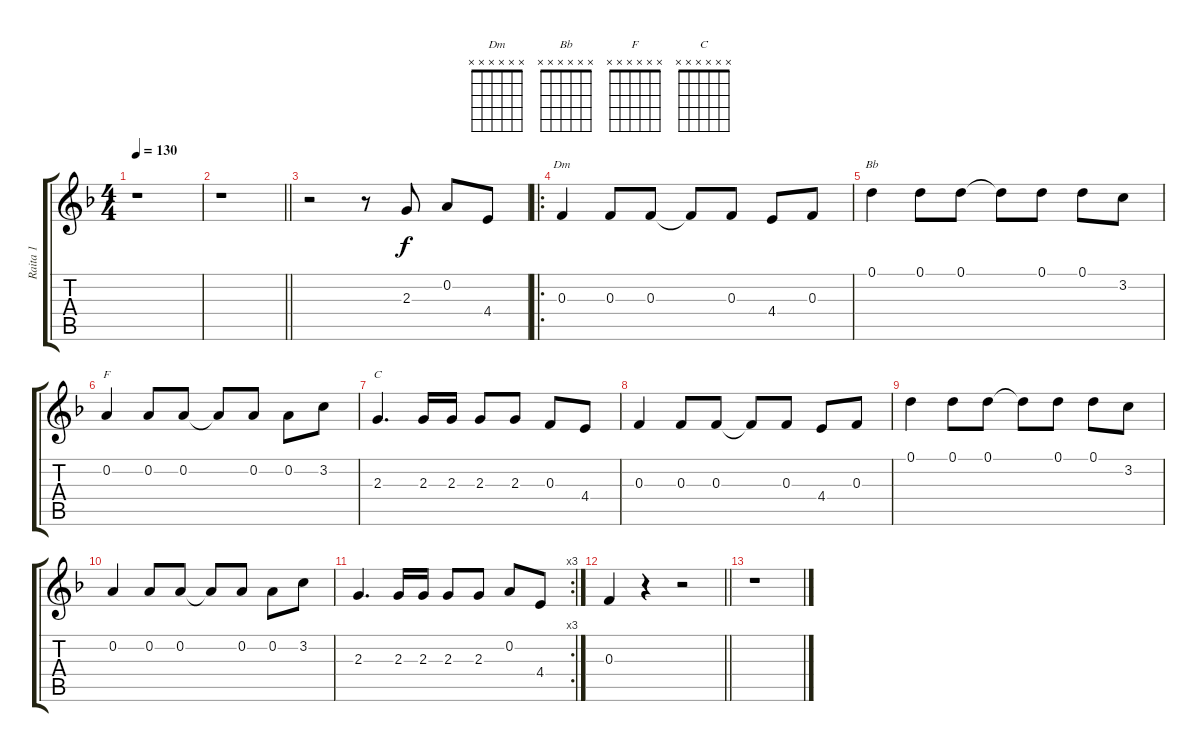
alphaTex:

\track ("Raita 1" "Raita 1") {instrument distortionguitar}
\staff {score tabs}
\tuning (D4 A3 F3 C3 G2 D2) {hide}
\chord ("Dm" x x x x x x)
\chord ("Bb" x x x x x x)
\chord ("F" x x x x x x)
\chord ("C" x x x x x x)
\ts (4 4)
\tempo 130
\clef g2
\ks f
r.1{dy f} |
\barLineRight lightlight
r.1 |
r.2 r.8 2.3.8 0.2.8 4.4.8 |
\ro
0.3.4{ch "Dm"} 0.3.8 0.3.8 0.3{t}.8 0.3.8 4.4.8 0.3.8 |
0.1.4{ch "Bb"} 0.1.8 0.1.8 0.1{t}.8 0.1.8 0.1.8 3.2.8 |
0.2.4{ch "F"} 0.2.8 0.2.8 0.2{t}.8 0.2.8 0.2.8 3.2.8 |
2.3.4{d ch "C"} 2.3.16 2.3.16 2.3.8 2.3.8 0.3.8 4.4.8 |
0.3.4 0.3.8 0.3.8 0.3{t}.8 0.3.8 4.4.8 0.3.8 |
0.1.4 0.1.8 0.1.8 0.1{t}.8 0.1.8 0.1.8 3.2.8 |
0.2.4 0.2.8 0.2.8 0.2{t}.8 0.2.8 0.2.8 3.2.8 |
\rc 3
2.3.4{d} 2.3.16 2.3.16 2.3.8 2.3.8 0.2.8 4.4.8 |
\barLineRight lightlight
0.3.4 r.4 r.2 |
r.1
